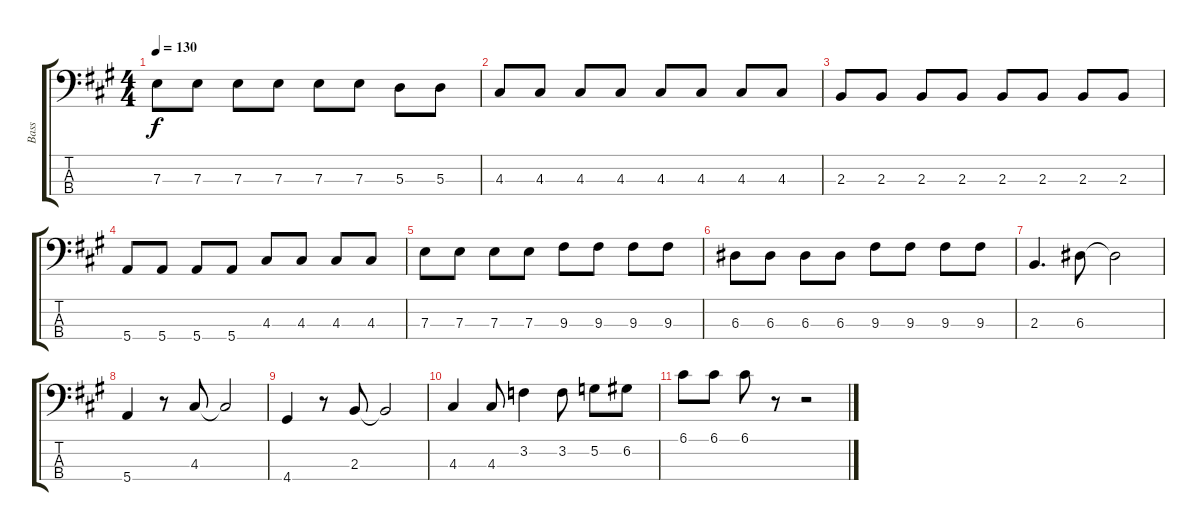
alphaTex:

\track ("Bass" "Bass") {instrument electricbassfinger}
\staff {score tabs}
\tuning (G2 D2 A1 E1) {hide}
\ts (4 4)
\tempo 130
\clef f4
\ks a
7.3.8{dy f} 7.3.8 7.3.8 7.3.8 7.3.8 7.3.8 5.3.8 5.3.8 |
4.3.8 4.3.8 4.3.8 4.3.8 4.3.8 4.3.8 4.3.8 4.3.8 |
2.3.8 2.3.8 2.3.8 2.3.8 2.3.8 2.3.8 2.3.8 2.3.8 |
5.4.8 5.4.8 5.4.8 5.4.8 4.3.8 4.3.8 4.3.8 4.3.8 |
7.3.8 7.3.8 7.3.8 7.3.8 9.3.8 9.3.8 9.3.8 9.3.8 |
6.3.8 6.3.8 6.3.8 6.3.8 9.3.8 9.3.8 9.3.8 9.3.8 |
2.3.4{d} 6.3.8 6.3{t}.2 |
5.4.4 r.8 4.3.8 4.3{t}.2 |
4.4.4 r.8 2.3.8 2.3{t}.2 |
4.3.4 4.3.8 3.2.4 3.2.8 5.2.8 6.2.8 |
6.1.8 6.1.8 6.1.8 r.8 r.2
